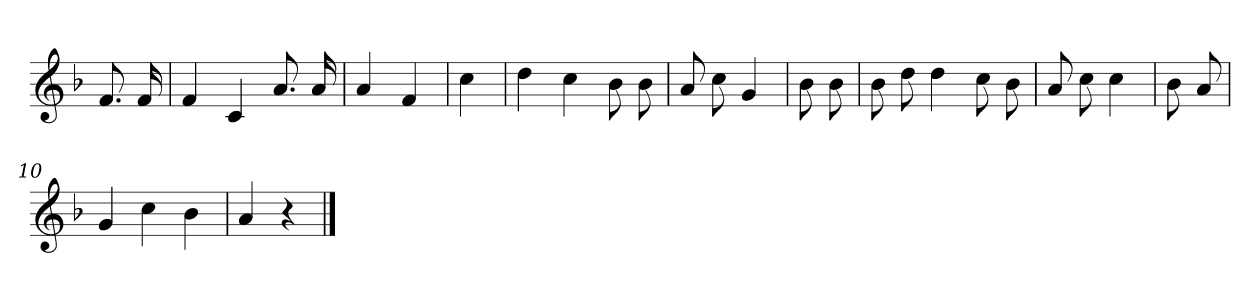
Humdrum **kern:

**kern
*part1
*staff1
*clefG2
*k[b-]
*F:
=
8.f
16f
=1
4f
4c
8.a
16a
=2
4a
4f
=3
4cc
=4
4dd
4cc
8b-
8b-
=5
8a
8cc
4g
=6
8b-
8b-
=7
8b-
8dd
4dd
8cc
8b-
=8
8a
8cc
4cc
=9
8b-
8a
=10
4g
4cc
4b-
=11
4a
4r
==
*-
